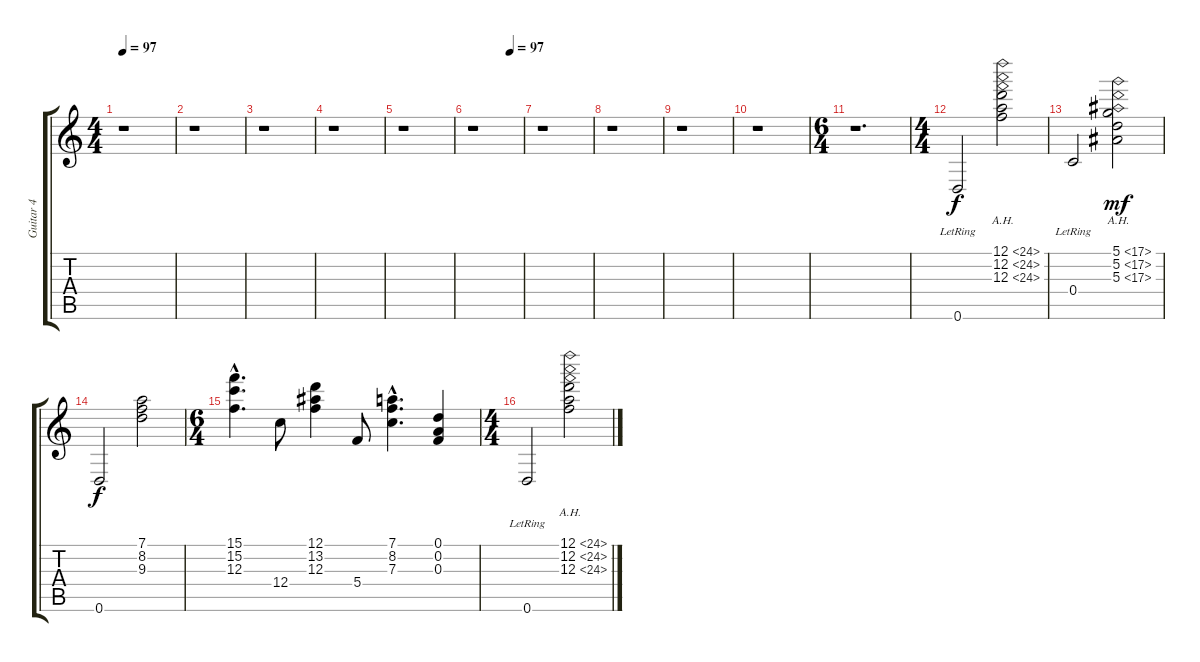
\track ("Guitar 4" "Guitar 4") {instrument electricguitarclean}
\staff {score tabs}
\tuning (D4 A3 F3 C3 G2 D2) {hide}
\ts (4 4)
\tempo 97
\tempo 80
\tempo 97
\clef g2
\ks c
r.1{dy f instrument electricguitarclean} |
r.1 |
r.1 |
r.1 |
r.1 |
\tempo (97 0.75)
r.1 |
r.1 |
r.1 |
r.1 |
r.1 |
\ts (6 4)
r.1{d} |
\ts (4 4)
0.6{lr}.2 (12.1{ah 12} 12.2{ah 12} 12.3{ah 12}).2 |
0.4{lr}.2 (5.1{ah 12} 5.2{ah 12} 5.3{ah 12}).2{dy mf} |
0.6.2{dy f} (7.1 8.2 9.3).2 |
\ts (6 4)
(15.1{hac} 15.2{hac} 12.3{hac}).4{d} 12.4.8 (12.1 13.2 12.3).4 5.4.8 (7.1{hac} 8.2{hac} 7.3{hac}).4{d} (0.1 0.2 0.3).4 |
\ts (4 4)
0.6{lr}.2 (12.1{ah 12} 12.2{ah 12} 12.3{ah 12}).2
